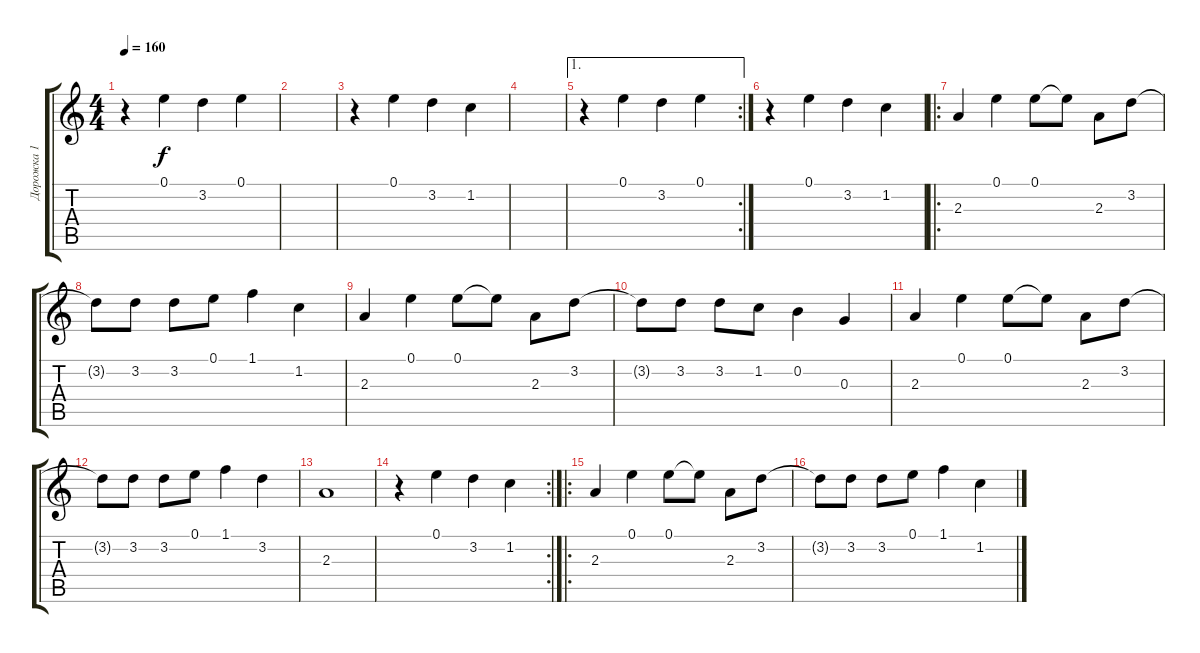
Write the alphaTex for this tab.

\track ("Дорожка 1" "Дорожка 1") {instrument acousticguitarsteel}
\staff {score tabs}
\tuning (E4 B3 G3 D3 A2 E2) {hide}
\ts (4 4)
\tempo 160
\clef g2
\ks c
r.4{dy f} 0.1.4 3.2.4 0.1.4 |
|
r.4 0.1.4 3.2.4 1.2.4 |
|
\ae 1
\rc 2
r.4 0.1.4 3.2.4 0.1.4 |
r.4 0.1.4 3.2.4 1.2.4 |
\ro
2.3.4 0.1.4 0.1.8 0.1{t}.8 2.3.8 3.2.8 |
3.2{t}.8 3.2.8 3.2.8 0.1.8 1.1.4 1.2.4 |
2.3.4 0.1.4 0.1.8 0.1{t}.8 2.3.8 3.2.8 |
3.2{t}.8 3.2.8 3.2.8 1.2.8 0.2.4 0.3.4 |
2.3.4 0.1.4 0.1.8 0.1{t}.8 2.3.8 3.2.8 |
3.2{t}.8 3.2.8 3.2.8 0.1.8 1.1.4 3.2.4 |
2.3.1 |
\rc 2
r.4 0.1.4 3.2.4 1.2.4 |
\ro
2.3.4 0.1.4 0.1.8 0.1{t}.8 2.3.8 3.2.8 |
3.2{t}.8 3.2.8 3.2.8 0.1.8 1.1.4 1.2.4
